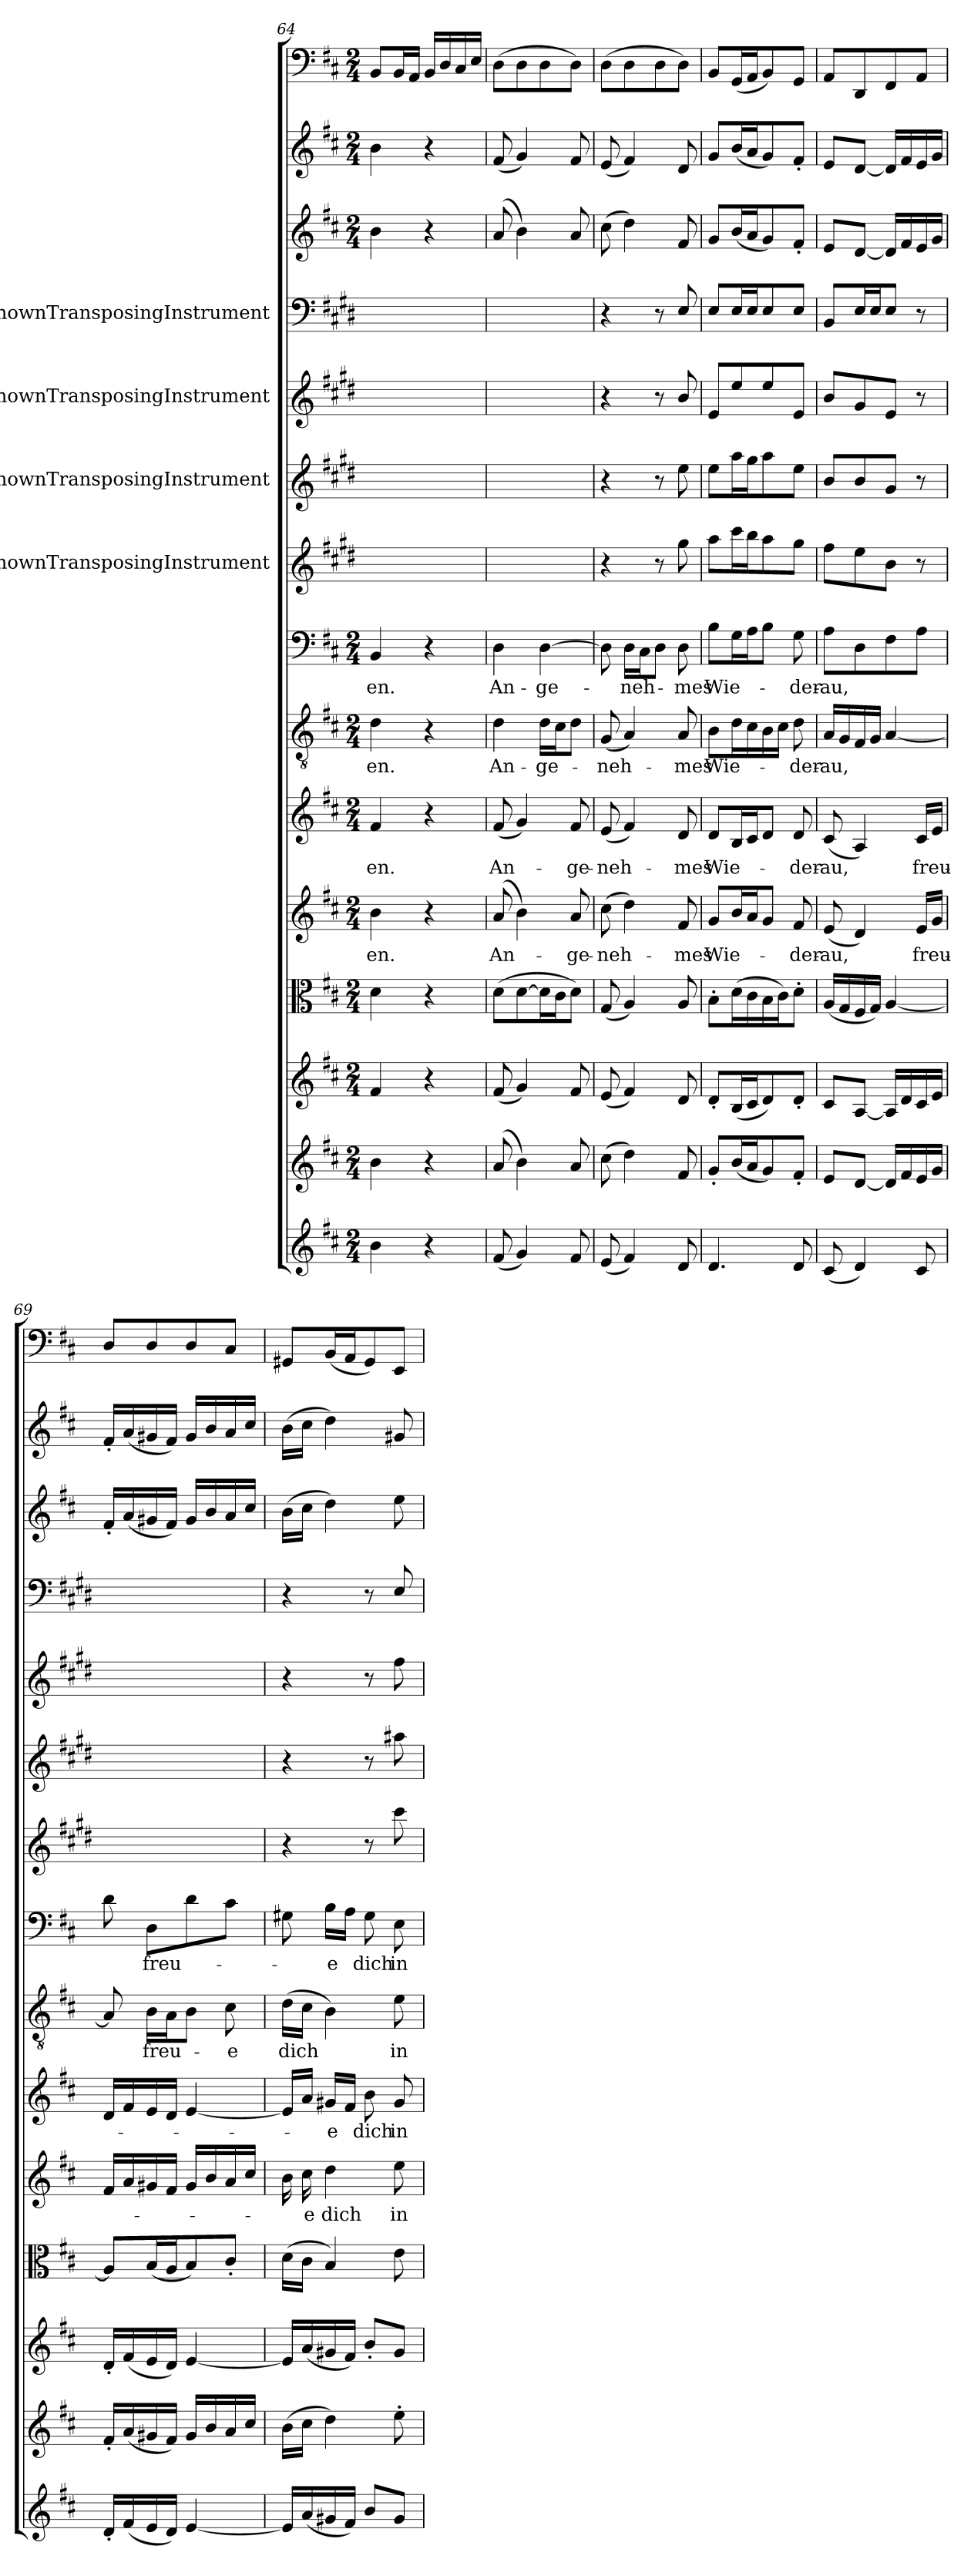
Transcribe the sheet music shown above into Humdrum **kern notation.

**kern	**kern	**kern	**kern	**kern	**text	**kern	**text	**kern	**text	**kern	**text	**kern	**kern	**kern	**kern	**kern	**kern	**kern
*part15	*part14	*part13	*part12	*part11	*part11	*part10	*part10	*part9	*part9	*part8	*part8	*part7	*part6	*part5	*part4	*part3	*part2	*part1
*staff15	*staff14	*staff13	*staff12	*staff11	*staff11	*staff10	*staff10	*staff9	*staff9	*staff8	*staff8	*staff7	*staff6	*staff5	*staff4	*staff3	*staff2	*staff1
*	*	*	*	*	*	*	*	*	*	*	*	*I"UnknownTransposingInstrument	*I"UnknownTransposingInstrument	*I"UnknownTransposingInstrument	*I"UnknownTransposingInstrument	*	*	*
*clefG2	*clefG2	*clefG2	*clefC3	*clefG2	*	*clefG2	*	*clefGv2	*	*clefF4	*	*clefG2	*clefG2	*clefG2	*clefF4	*clefG2	*clefG2	*clefF4
*	*	*	*	*	*	*	*	*	*	*	*	*ITrd1c2	*ITrd1c2	*ITrd1c2	*ITrd1c2	*	*	*
*k[f#c#]	*k[f#c#]	*k[f#c#]	*k[f#c#]	*k[f#c#]	*	*k[f#c#]	*	*k[f#c#]	*	*k[f#c#]	*	*k[f#c#]	*k[f#c#]	*k[f#c#]	*k[f#c#]	*k[f#c#]	*k[f#c#]	*k[f#c#]
*D:	*D:	*D:	*D:	*D:	*	*D:	*	*D:	*	*D:	*	*	*	*	*	*D:	*D:	*D:
*M2/4	*M2/4	*M2/4	*M2/4	*M2/4	*	*M2/4	*	*M2/4	*	*M2/4	*	*	*	*	*	*M2/4	*M2/4	*M2/4
=64	=64	=64	=64	=64	=64	=64	=64	=64	=64	=64	=64	=64	=64	=64	=64	=64	=64	=64
4b\	4b\	4f#/	4d\	4b\	-en.	4f#/	-en.	4d\	-en.	4BB/	-en.	2r	2r	2r	2r	4b\	4b\	8BB/L
.	.	.	.	.	.	.	.	.	.	.	.	.	.	.	.	.	.	16BB/L
.	.	.	.	.	.	.	.	.	.	.	.	.	.	.	.	.	.	16AA/JJ
4r	4r	4r	4r	4r	.	4r	.	4r	.	4r	.	.	.	.	.	4r	4r	16BB/LL
.	.	.	.	.	.	.	.	.	.	.	.	.	.	.	.	.	.	16D/
.	.	.	.	.	.	.	.	.	.	.	.	.	.	.	.	.	.	16C#/
.	.	.	.	.	.	.	.	.	.	.	.	.	.	.	.	.	.	16E/JJ
=65	=65	=65	=65	=65	=65	=65	=65	=65	=65	=65	=65	=65	=65	=65	=65	=65	=65	=65
(8f#/	(8a/	(8f#/	(8d\L	(8a/	An-	(8f#/	An-	4d\	An-	4D\	An-	2r	2r	2r	2r	(8a/	(8f#/	(8D\L
4g/)	4b\)	4g/)	[8d\	4b\)	.	4g/)	.	.	.	.	.	.	.	.	.	4b\)	4g/)	8D\
.	.	.	16d\L]	.	.	.	.	16d\LL	-ge-	[4D\	-ge-	.	.	.	.	.	.	8D\
.	.	.	16c#\J	.	.	.	.	16c#\J	.	.	.	.	.	.	.	.	.	.
8f#/	8a/	8f#/	8d\J)	8a/	-ge-	8f#/	-ge-	8d\J	.	.	.	.	.	.	.	8a/	8f#/	8D\J)
=66	=66	=66	=66	=66	=66	=66	=66	=66	=66	=66	=66	=66	=66	=66	=66	=66	=66	=66
(8e/	(8cc#\	(8e/	(8G/	(8cc#\	-neh-	(8e/	-neh-	(8G/	-neh-	8D\]	.	4r	4r	4r	4r	(8cc#\	(8e/	(8D\L
4f#/)	4dd\)	4f#/)	4A/)	4dd\)	.	4f#/)	.	4A/)	.	16D\LL	-neh-	.	.	.	.	4dd\)	4f#/)	8D\
.	.	.	.	.	.	.	.	.	.	16C#\J	.	.	.	.	.	.	.	.
.	.	.	.	.	.	.	.	.	.	8D\J	.	8r	8r	8r	8r	.	.	8D\
8d/	8f#/	8d/	8A/	8f#/	-mes	8d/	-mes	8A/	-mes	8D\	-mes	8ff#\	8dd\	8a/	8D/	8f#/	8d/	8D\J)
=67	=67	=67	=67	=67	=67	=67	=67	=67	=67	=67	=67	=67	=67	=67	=67	=67	=67	=67
4.d/	8g'/L	8d'/L	8B'\L	8g/L	Wie-	8d/L	Wie-	8B\L	Wie-	8B\L	Wie-	8gg\L	8dd\L	8d/L	8D/L	8g/L	8g/L	8BB/L
.	(16b/L	(16B/L	(16d\L	16b/L	.	16B/L	.	16d\L	.	16G\L	.	16bb\L	16gg\L	8dd/	16D/L	(16b/L	(16b/L	(16GG/L
.	16a/J	16c#/J	16c#\	16a/J	.	16c#/J	.	16c#\	.	16A\J	.	16aa\J	16ff#\J	.	16D/J	16a/J	16a/J	16AA/J
.	8g/)	8d/)	16B\	8g/J	.	8d/J	.	16B\	.	8B\J	.	8gg\	8gg\	8dd/	8D/	8g/)	8g/)	8BB/)
.	.	.	16c#\J)	.	.	.	.	16c#\JJ	.	.	.	.	.	.	.	.	.	.
8d/	8f#'/J	8d'/J	8d'\J	8f#/	-der-	8d/	-der-	8d\	-der-	8G\	-der-	8ff#\J	8dd\J	8d/J	8D/J	8f#'/J	8f#'/J	8GG/J
=68	=68	=68	=68	=68	=68	=68	=68	=68	=68	=68	=68	=68	=68	=68	=68	=68	=68	=68
(8c#/	8e/L	8c#/L	(16A/LL	(8e/	-au,	(8c#/	-au,	16A/LL	-au,	8A\L	-au,	8ee\L	8a/L	8a/L	8AA/L	8e/L	8e/L	8AA/L
.	.	.	16G/	.	.	.	.	16G/	.	.	.	.	.	.	.	.	.	.
4d/)	[8d/J	[8A/J	16F#/	4d/)	.	4A/)	.	16F#/	.	8D\	.	8dd\	8a/	8f#/	16D/L	[8d/J	[8d/J	8DD/
.	.	.	16G/JJ)	.	.	.	.	16G/JJ	.	.	.	.	.	.	16D/J	.	.	.
.	16d/LL]	16A/LL]	[4A/	.	.	.	.	[4A/	.	8F#\	.	8a\J	8f#/J	8d/J	8D/J	16d/LL]	16d/LL]	8FF#/
.	16f#/	16d/	.	.	.	.	.	.	.	.	.	.	.	.	.	16f#/	16f#/	.
8c#/	16e/	16c#/	.	16e/LL	freu-	16c#/LL	freu-	.	.	8A\J	.	8r	8r	8r	8r	16e/	16e/	8AA/J
.	16g/JJ	16e/JJ	.	16g/JJ	.	16e/JJ	.	.	.	.	.	.	.	.	.	16g/JJ	16g/JJ	.
=69	=69	=69	=69	=69	=69	=69	=69	=69	=69	=69	=69	=69	=69	=69	=69	=69	=69	=69
16d'/LL	16f#'/LL	16d'/LL	8A/L]	16f#/LL	.	16d/LL	.	8A/]	.	8d\	.	2r	2r	2r	2r	16f#'/LL	16f#'/LL	8D/L
(16f#/	(16a/	(16f#/	.	16a/	.	16f#/	.	.	.	.	.	.	.	.	.	(16a/	(16a/	.
16e/	16g#X/	16e/	(16B/L	16g#X/	.	16e/	.	16B\LL	freu-	8D\L	freu-	.	.	.	.	16g#X/	16g#X/	8D/
16d/JJ)	16f#/JJ)	16d/JJ)	16A/J	16f#/JJ	.	16d/JJ	.	16A\J	.	.	.	.	.	.	.	16f#/JJ)	16f#/JJ)	.
[4e/	16g#/LL	[4e/	8B/)	16g#/LL	.	[4e/	.	8B\J	.	8d\	.	.	.	.	.	16g#/LL	16g#/LL	8D/
.	16b/	.	.	16b/	.	.	.	.	.	.	.	.	.	.	.	16b/	16b/	.
.	16a/	.	8c#'/J	16a/	.	.	.	8c#\	-e	8c#\J	.	.	.	.	.	16a/	16a/	8C#/J
.	16cc#/JJ	.	.	16cc#/JJ	.	.	.	.	.	.	.	.	.	.	.	16cc#/JJ	16cc#/JJ	.
=70	=70	=70	=70	=70	=70	=70	=70	=70	=70	=70	=70	=70	=70	=70	=70	=70	=70	=70
16e/LL]	(16b\LL	16e/LL]	(16d\LL	16b\	.	16e/LL]	.	(16d\LL	dich	8G#X\	.	4r	4r	4r	4r	(16b\LL	(16b\LL	8GG#X/L
(16a/	16cc#\JJ	(16a/	16c#\JJ	16cc#\	-e	16a/JJ	.	16c#\JJ	.	.	.	.	.	.	.	16cc#\JJ	16cc#\JJ	.
16g#X/	4dd\)	16g#X/	4B/)	4dd\	dich	16g#X/LL	-e	4B\)	.	16B\LL	-e	.	.	.	.	4dd\)	4dd\)	(16BB/L
16f#/JJ)	.	16f#/JJ)	.	.	.	16f#/JJ	.	.	.	16A\JJ	.	.	.	.	.	.	.	16AA/J
8b/L	.	8b'/L	.	.	.	8b\	dich	.	.	8G#\	dich	8r	8r	8r	8r	.	.	8GG#/)
8g#/J	8ee'\	8g#/J	8e\	8ee\	in	8g#/	in	8e\	in	8E\	in	8bb\	8gg#X\	8ee\	8D/	8ee\	8g#X/	8EE/J
=	=	=	=	=	=	=	=	=	=	=	=	=	=	=	=	=	=	=
*-	*-	*-	*-	*-	*-	*-	*-	*-	*-	*-	*-	*-	*-	*-	*-	*-	*-	*-
